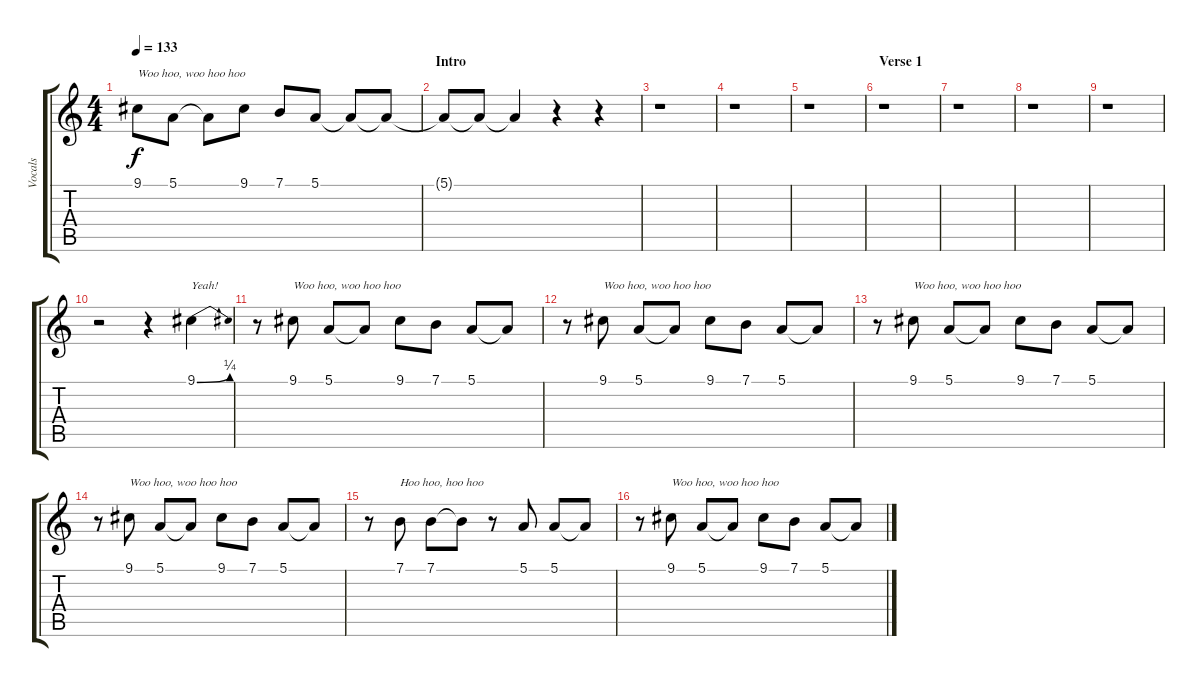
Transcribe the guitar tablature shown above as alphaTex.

\track ("Vocals" "Vocals") {instrument oboe}
\staff {score tabs}
\tuning (E4 B3 G3 D3 A2 E2) {hide}
\ts (4 4)
\tempo 133
\clef g2
\ks c
9.1.8{txt "Woo hoo, woo hoo hoo" dy f instrument oboe} 5.1.8 5.1{t}.8 9.1.8 7.1.8 5.1.8 5.1{t}.8 5.1{t}.8 |
\section ("" "Intro")
5.1{t}.8 5.1{t}.8 5.1{t}.4 r.4 r.4 |
r.1 |
r.1 |
r.1 |
\section ("" "Verse 1")
r.1 |
r.1 |
r.1 |
r.1 |
r.2 r.4 9.1{be (bend 0 0 60 1)}.4{txt "Yeah!"} |
r.8 9.1.8{txt "Woo hoo, woo hoo hoo"} 5.1.8 5.1{t}.8 9.1.8 7.1.8 5.1.8 5.1{t}.8 |
r.8 9.1.8{txt "Woo hoo, woo hoo hoo"} 5.1.8 5.1{t}.8 9.1.8 7.1.8 5.1.8 5.1{t}.8 |
r.8 9.1.8{txt "Woo hoo, woo hoo hoo"} 5.1.8 5.1{t}.8 9.1.8 7.1.8 5.1.8 5.1{t}.8 |
r.8 9.1.8{txt "Woo hoo, woo hoo hoo"} 5.1.8 5.1{t}.8 9.1.8 7.1.8 5.1.8 5.1{t}.8 |
r.8 7.1.8{txt "Hoo hoo, hoo hoo"} 7.1.8 7.1{t}.8 r.8 5.1.8 5.1.8 5.1{t}.8 |
r.8 9.1.8{txt "Woo hoo, woo hoo hoo"} 5.1.8 5.1{t}.8 9.1.8 7.1.8 5.1.8 5.1{t}.8
